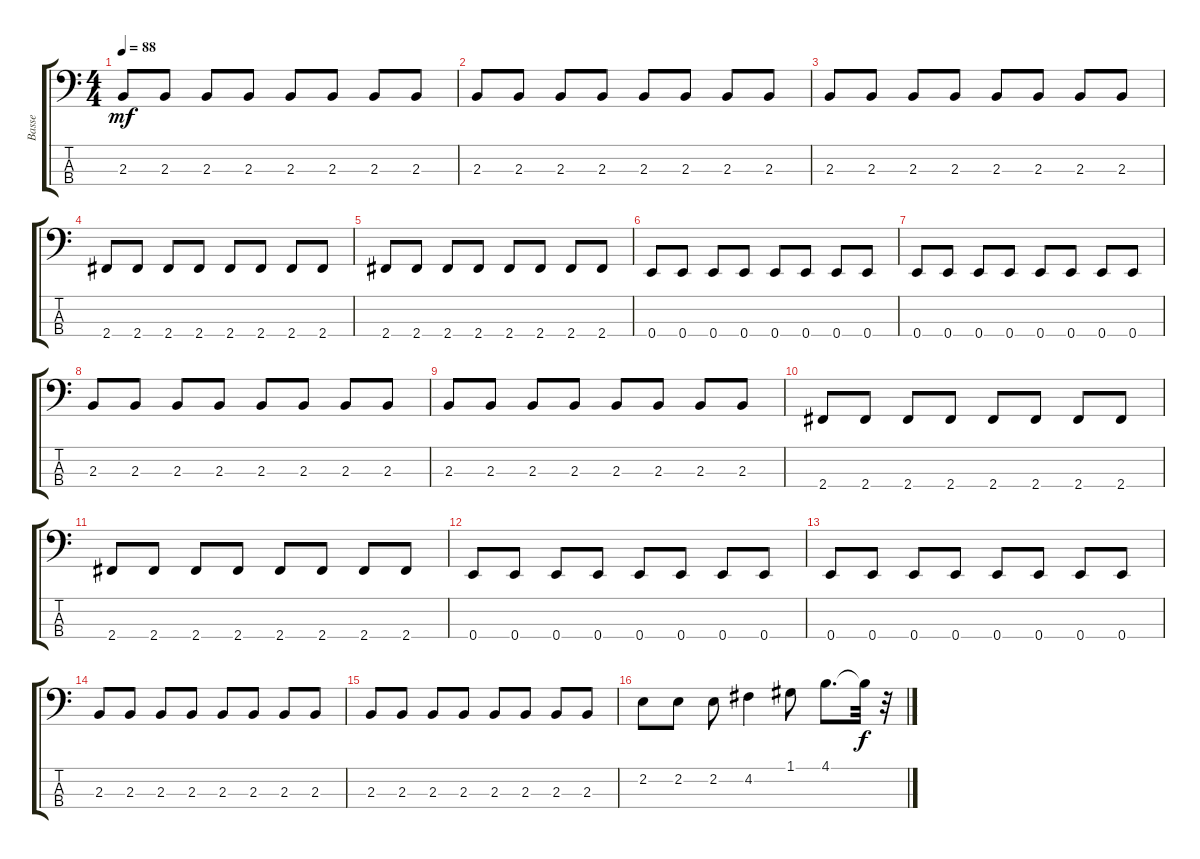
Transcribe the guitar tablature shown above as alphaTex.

\track ("Basse" "Basse") {instrument electricbassfinger}
\staff {score tabs}
\tuning (G2 D2 A1 E1) {hide}
\ts (4 4)
\tempo 88
\clef f4
\ks c
2.3.8{dy mf} 2.3.8 2.3.8 2.3.8 2.3.8 2.3.8 2.3.8 2.3.8 |
2.3.8 2.3.8 2.3.8 2.3.8 2.3.8 2.3.8 2.3.8 2.3.8 |
2.3.8 2.3.8 2.3.8 2.3.8 2.3.8 2.3.8 2.3.8 2.3.8 |
2.4.8 2.4.8 2.4.8 2.4.8 2.4.8 2.4.8 2.4.8 2.4.8 |
2.4.8 2.4.8 2.4.8 2.4.8 2.4.8 2.4.8 2.4.8 2.4.8 |
0.4.8 0.4.8 0.4.8 0.4.8 0.4.8 0.4.8 0.4.8 0.4.8 |
0.4.8 0.4.8 0.4.8 0.4.8 0.4.8 0.4.8 0.4.8 0.4.8 |
2.3.8 2.3.8 2.3.8 2.3.8 2.3.8 2.3.8 2.3.8 2.3.8 |
2.3.8 2.3.8 2.3.8 2.3.8 2.3.8 2.3.8 2.3.8 2.3.8 |
2.4.8 2.4.8 2.4.8 2.4.8 2.4.8 2.4.8 2.4.8 2.4.8 |
2.4.8 2.4.8 2.4.8 2.4.8 2.4.8 2.4.8 2.4.8 2.4.8 |
0.4.8 0.4.8 0.4.8 0.4.8 0.4.8 0.4.8 0.4.8 0.4.8 |
0.4.8 0.4.8 0.4.8 0.4.8 0.4.8 0.4.8 0.4.8 0.4.8 |
2.3.8 2.3.8 2.3.8 2.3.8 2.3.8 2.3.8 2.3.8 2.3.8 |
2.3.8 2.3.8 2.3.8 2.3.8 2.3.8 2.3.8 2.3.8 2.3.8 |
2.2.8 2.2.8 2.2.8 4.2.4 1.1.8 4.1.8{d} 4.1{t}.32{dy f} r.32
